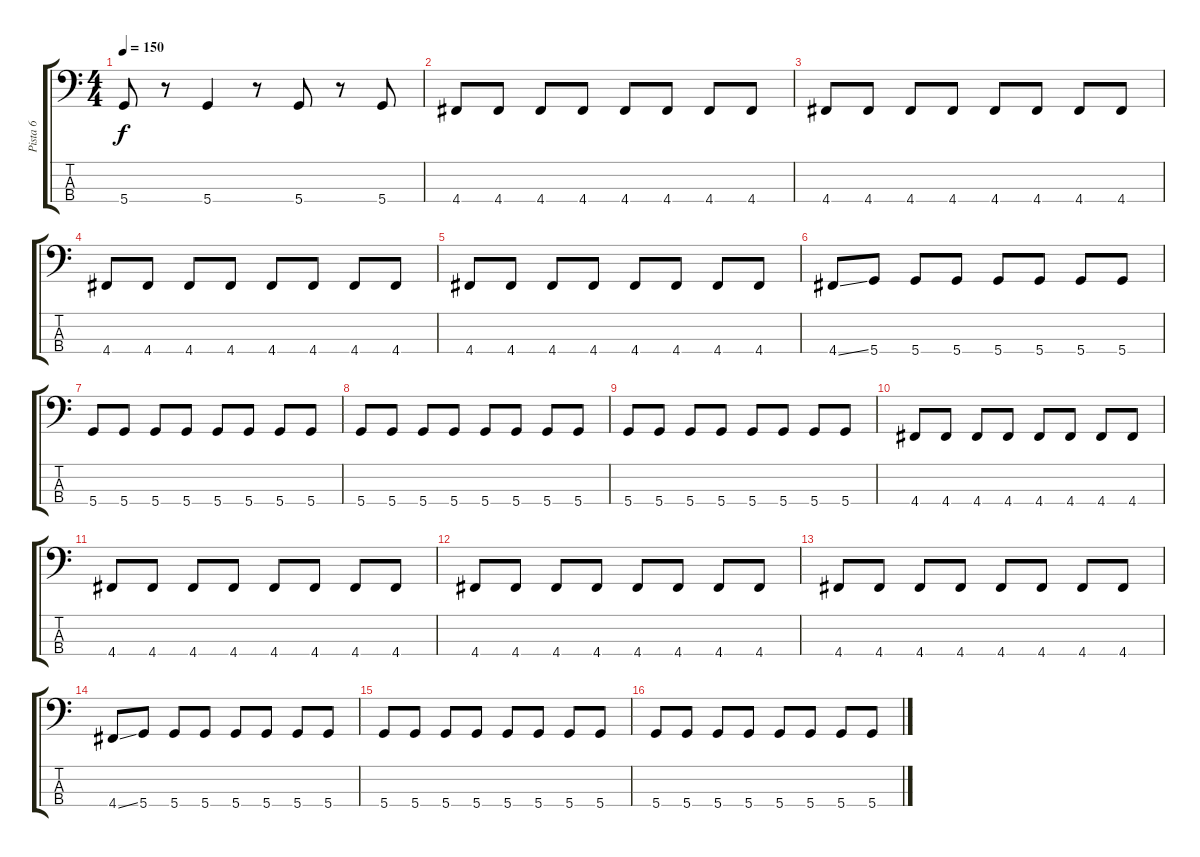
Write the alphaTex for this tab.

\track ("Pista 6" "Pista 6") {instrument electricbassfinger}
\staff {score tabs}
\tuning (G2 D2 A1 D1) {hide}
\ts (4 4)
\tempo 150
\clef f4
\ks c
5.4.8{dy f} r.8 5.4.4 r.8 5.4.8 r.8 5.4.8 |
4.4.8 4.4.8 4.4.8 4.4.8 4.4.8 4.4.8 4.4.8 4.4.8 |
4.4.8 4.4.8 4.4.8 4.4.8 4.4.8 4.4.8 4.4.8 4.4.8 |
4.4.8 4.4.8 4.4.8 4.4.8 4.4.8 4.4.8 4.4.8 4.4.8 |
4.4.8 4.4.8 4.4.8 4.4.8 4.4.8 4.4.8 4.4.8 4.4.8 |
4.4{ss}.8 5.4.8 5.4.8 5.4.8 5.4.8 5.4.8 5.4.8 5.4.8 |
5.4.8 5.4.8 5.4.8 5.4.8 5.4.8 5.4.8 5.4.8 5.4.8 |
5.4.8 5.4.8 5.4.8 5.4.8 5.4.8 5.4.8 5.4.8 5.4.8 |
5.4.8 5.4.8 5.4.8 5.4.8 5.4.8 5.4.8 5.4.8 5.4.8 |
4.4.8 4.4.8 4.4.8 4.4.8 4.4.8 4.4.8 4.4.8 4.4.8 |
4.4.8 4.4.8 4.4.8 4.4.8 4.4.8 4.4.8 4.4.8 4.4.8 |
4.4.8 4.4.8 4.4.8 4.4.8 4.4.8 4.4.8 4.4.8 4.4.8 |
4.4.8 4.4.8 4.4.8 4.4.8 4.4.8 4.4.8 4.4.8 4.4.8 |
4.4{ss}.8 5.4.8 5.4.8 5.4.8 5.4.8 5.4.8 5.4.8 5.4.8 |
5.4.8 5.4.8 5.4.8 5.4.8 5.4.8 5.4.8 5.4.8 5.4.8 |
5.4.8 5.4.8 5.4.8 5.4.8 5.4.8 5.4.8 5.4.8 5.4.8
